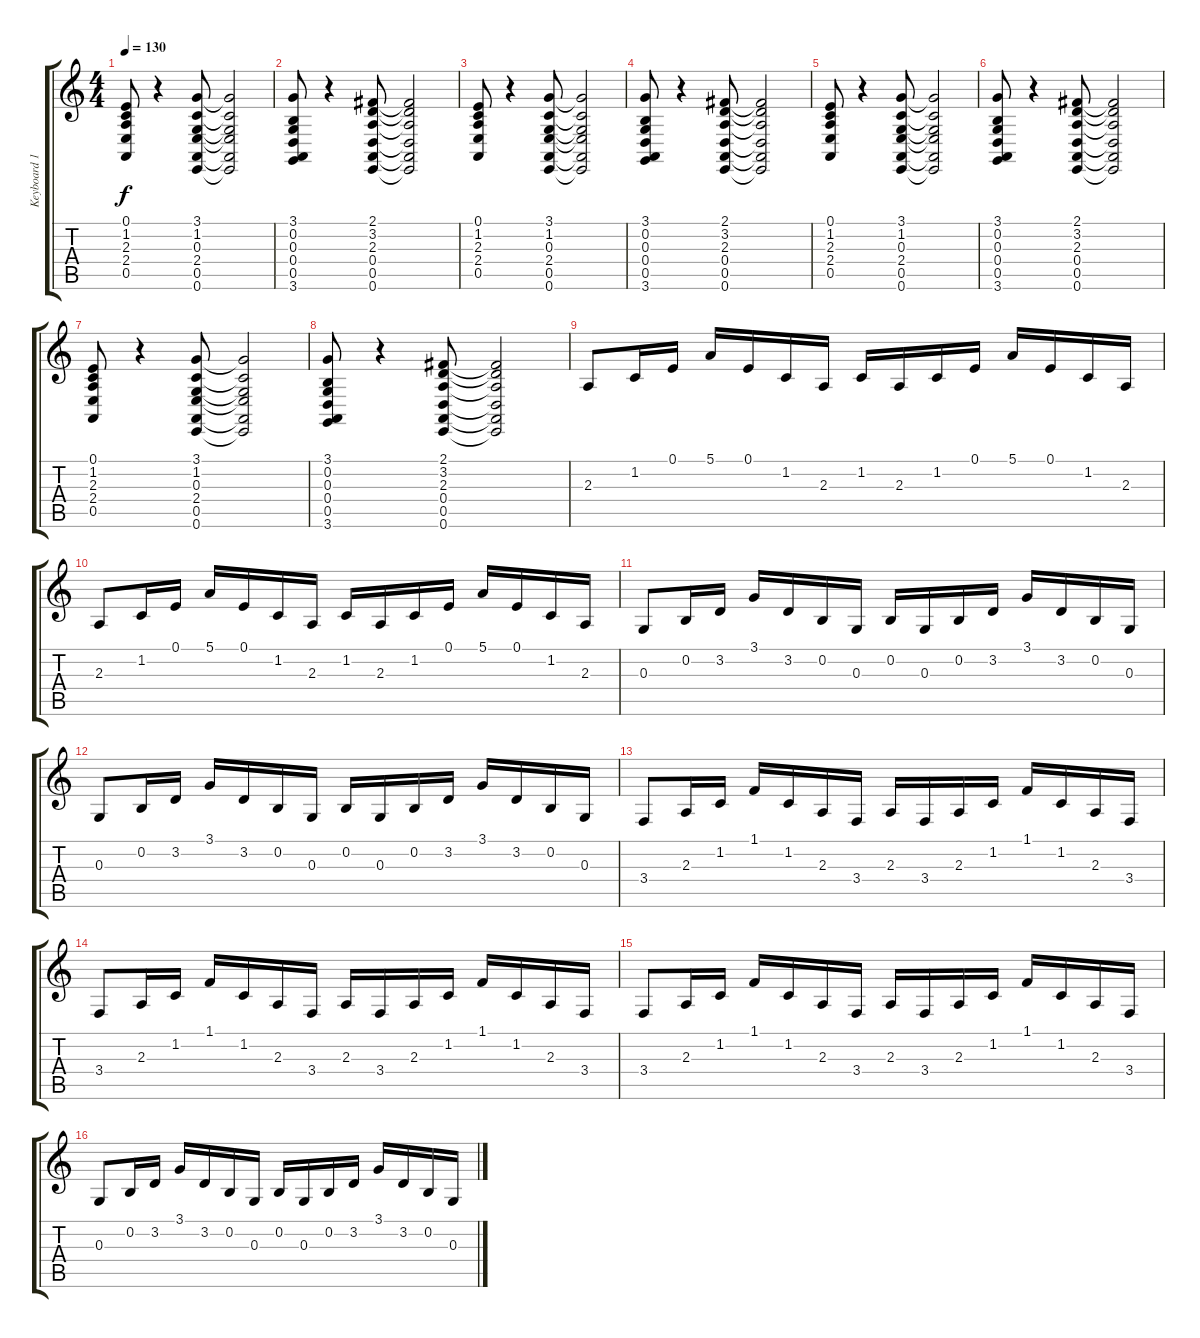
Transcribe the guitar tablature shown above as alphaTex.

\track ("Keyboard 1" "Keyboard 1") {instrument stringensemble1}
\staff {score tabs}
\tuning (E4 B3 G3 D3 A2 E2) {hide}
\ts (4 4)
\tempo 130
\clef g2
\ks c
(0.1 1.2 2.3 2.4 0.5).8{dy f} r.4 (3.1 1.2 0.3 2.4 0.5 0.6).8 (3.1{t} 1.2{t} 0.3{t} 2.4{t} 0.5{t} 0.6{t}).2 |
(3.1 0.2 0.3 0.4 0.5 3.6).8 r.4 (2.1 3.2 2.3 0.4 0.5 0.6).8 (2.1{t} 3.2{t} 2.3{t} 0.4{t} 0.5{t} 0.6{t}).2 |
(0.1 1.2 2.3 2.4 0.5).8 r.4 (3.1 1.2 0.3 2.4 0.5 0.6).8 (3.1{t} 1.2{t} 0.3{t} 2.4{t} 0.5{t} 0.6{t}).2 |
(3.1 0.2 0.3 0.4 0.5 3.6).8 r.4 (2.1 3.2 2.3 0.4 0.5 0.6).8 (2.1{t} 3.2{t} 2.3{t} 0.4{t} 0.5{t} 0.6{t}).2 |
(0.1 1.2 2.3 2.4 0.5).8 r.4 (3.1 1.2 0.3 2.4 0.5 0.6).8 (3.1{t} 1.2{t} 0.3{t} 2.4{t} 0.5{t} 0.6{t}).2 |
(3.1 0.2 0.3 0.4 0.5 3.6).8 r.4 (2.1 3.2 2.3 0.4 0.5 0.6).8 (2.1{t} 3.2{t} 2.3{t} 0.4{t} 0.5{t} 0.6{t}).2 |
(0.1 1.2 2.3 2.4 0.5).8 r.4 (3.1 1.2 0.3 2.4 0.5 0.6).8 (3.1{t} 1.2{t} 0.3{t} 2.4{t} 0.5{t} 0.6{t}).2 |
(3.1 0.2 0.3 0.4 0.5 3.6).8 r.4 (2.1 3.2 2.3 0.4 0.5 0.6).8 (2.1{t} 3.2{t} 2.3{t} 0.4{t} 0.5{t} 0.6{t}).2 |
2.3.8 1.2.16 0.1.16 5.1.16 0.1.16 1.2.16 2.3.16 1.2.16 2.3.16 1.2.16 0.1.16 5.1.16 0.1.16 1.2.16 2.3.16 |
2.3.8 1.2.16 0.1.16 5.1.16 0.1.16 1.2.16 2.3.16 1.2.16 2.3.16 1.2.16 0.1.16 5.1.16 0.1.16 1.2.16 2.3.16 |
0.3.8 0.2.16 3.2.16 3.1.16 3.2.16 0.2.16 0.3.16 0.2.16 0.3.16 0.2.16 3.2.16 3.1.16 3.2.16 0.2.16 0.3.16 |
0.3.8 0.2.16 3.2.16 3.1.16 3.2.16 0.2.16 0.3.16 0.2.16 0.3.16 0.2.16 3.2.16 3.1.16 3.2.16 0.2.16 0.3.16 |
3.4.8 2.3.16 1.2.16 1.1.16 1.2.16 2.3.16 3.4.16 2.3.16 3.4.16 2.3.16 1.2.16 1.1.16 1.2.16 2.3.16 3.4.16 |
3.4.8 2.3.16 1.2.16 1.1.16 1.2.16 2.3.16 3.4.16 2.3.16 3.4.16 2.3.16 1.2.16 1.1.16 1.2.16 2.3.16 3.4.16 |
3.4.8 2.3.16 1.2.16 1.1.16 1.2.16 2.3.16 3.4.16 2.3.16 3.4.16 2.3.16 1.2.16 1.1.16 1.2.16 2.3.16 3.4.16 |
0.3.8 0.2.16 3.2.16 3.1.16 3.2.16 0.2.16 0.3.16 0.2.16 0.3.16 0.2.16 3.2.16 3.1.16 3.2.16 0.2.16 0.3.16
